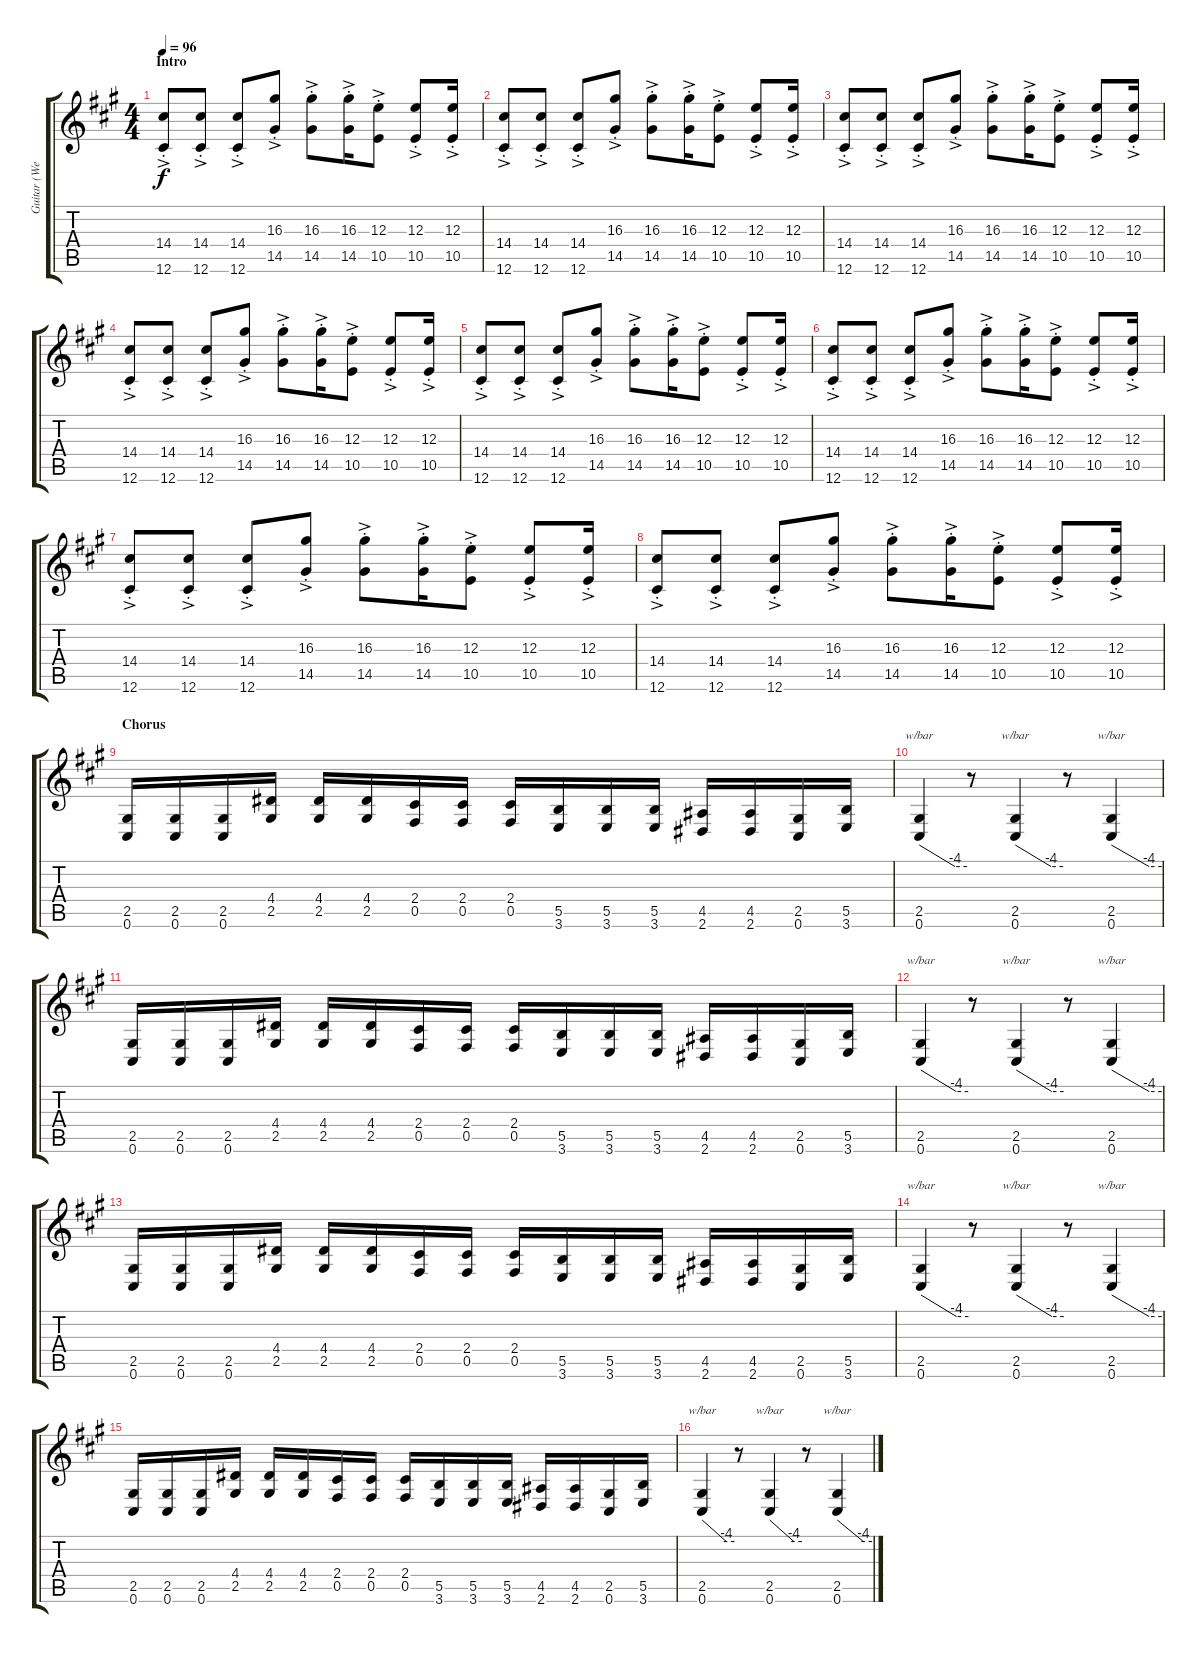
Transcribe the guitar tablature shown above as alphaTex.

\track ("Guitar (Wes Borland)" "Guitar (We") {instrument distortionguitar}
\staff {score tabs}
\tuning (Db4 Ab3 E3 B2 Gb2 Db2) {hide}
\ts (4 4)
\section ("" "Intro")
\tempo 96
\clef g2
\ks a
(14.4{ac st} 12.6{ac st}).8{dy f instrument distortionguitar} (14.4{ac st} 12.6{ac st}).8 (14.4{ac st} 12.6{ac st}).8 (16.3{ac st} 14.5{ac st}).8 (16.3{ac st} 14.5{ac st}).8 (16.3{ac st} 14.5{ac st}).16 (12.3{ac st} 10.5{ac st}).8 (12.3{ac st} 10.5{ac st}).8 (12.3{ac st} 10.5{ac st}).16 |
(14.4{ac st} 12.6{ac st}).8 (14.4{ac st} 12.6{ac st}).8 (14.4{ac st} 12.6{ac st}).8 (16.3{ac st} 14.5{ac st}).8 (16.3{ac st} 14.5{ac st}).8 (16.3{ac st} 14.5{ac st}).16 (12.3{ac st} 10.5{ac st}).8 (12.3{ac st} 10.5{ac st}).8 (12.3{ac st} 10.5{ac st}).16 |
(14.4{ac st} 12.6{ac st}).8 (14.4{ac st} 12.6{ac st}).8 (14.4{ac st} 12.6{ac st}).8 (16.3{ac st} 14.5{ac st}).8 (16.3{ac st} 14.5{ac st}).8 (16.3{ac st} 14.5{ac st}).16 (12.3{ac st} 10.5{ac st}).8 (12.3{ac st} 10.5{ac st}).8 (12.3{ac st} 10.5{ac st}).16 |
(14.4{ac st} 12.6{ac st}).8 (14.4{ac st} 12.6{ac st}).8 (14.4{ac st} 12.6{ac st}).8 (16.3{ac st} 14.5{ac st}).8 (16.3{ac st} 14.5{ac st}).8 (16.3{ac st} 14.5{ac st}).16 (12.3{ac st} 10.5{ac st}).8 (12.3{ac st} 10.5{ac st}).8 (12.3{ac st} 10.5{ac st}).16 |
(14.4{ac st} 12.6{ac st}).8 (14.4{ac st} 12.6{ac st}).8 (14.4{ac st} 12.6{ac st}).8 (16.3{ac st} 14.5{ac st}).8 (16.3{ac st} 14.5{ac st}).8 (16.3{ac st} 14.5{ac st}).16 (12.3{ac st} 10.5{ac st}).8 (12.3{ac st} 10.5{ac st}).8 (12.3{ac st} 10.5{ac st}).16 |
(14.4{ac st} 12.6{ac st}).8 (14.4{ac st} 12.6{ac st}).8 (14.4{ac st} 12.6{ac st}).8 (16.3{ac st} 14.5{ac st}).8 (16.3{ac st} 14.5{ac st}).8 (16.3{ac st} 14.5{ac st}).16 (12.3{ac st} 10.5{ac st}).8 (12.3{ac st} 10.5{ac st}).8 (12.3{ac st} 10.5{ac st}).16 |
(14.4{ac st} 12.6{ac st}).8 (14.4{ac st} 12.6{ac st}).8 (14.4{ac st} 12.6{ac st}).8 (16.3{ac st} 14.5{ac st}).8 (16.3{ac st} 14.5{ac st}).8 (16.3{ac st} 14.5{ac st}).16 (12.3{ac st} 10.5{ac st}).8 (12.3{ac st} 10.5{ac st}).8 (12.3{ac st} 10.5{ac st}).16 |
(14.4{ac st} 12.6{ac st}).8 (14.4{ac st} 12.6{ac st}).8 (14.4{ac st} 12.6{ac st}).8 (16.3{ac st} 14.5{ac st}).8 (16.3{ac st} 14.5{ac st}).8 (16.3{ac st} 14.5{ac st}).16 (12.3{ac st} 10.5{ac st}).8 (12.3{ac st} 10.5{ac st}).8 (12.3{ac st} 10.5{ac st}).16 |
\section ("" "Chorus")
(2.5 0.6).16 (2.5 0.6).16 (2.5 0.6).16 (4.4 2.5).16 (4.4 2.5).16 (4.4 2.5).16 (2.4 0.5).16 (2.4 0.5).16 (2.4 0.5).16 (5.5 3.6).16 (5.5 3.6).16 (5.5 3.6).16 (4.5 2.6).16 (4.5 2.6).16 (2.5 0.6).16 (5.5 3.6).16 |
(2.5 0.6).4{tbe (custom default 0 0 45 -16 60 -16)} r.8 (2.5 0.6).4{tbe (custom default 0 0 45 -16 60 -16)} r.8 (2.5 0.6).4{tbe (custom default 0 0 45 -16 60 -16)} |
(2.5 0.6).16 (2.5 0.6).16 (2.5 0.6).16 (4.4 2.5).16 (4.4 2.5).16 (4.4 2.5).16 (2.4 0.5).16 (2.4 0.5).16 (2.4 0.5).16 (5.5 3.6).16 (5.5 3.6).16 (5.5 3.6).16 (4.5 2.6).16 (4.5 2.6).16 (2.5 0.6).16 (5.5 3.6).16 |
(2.5 0.6).4{tbe (custom default 0 0 45 -16 60 -16)} r.8 (2.5 0.6).4{tbe (custom default 0 0 45 -16 60 -16)} r.8 (2.5 0.6).4{tbe (custom default 0 0 45 -16 60 -16)} |
(2.5 0.6).16 (2.5 0.6).16 (2.5 0.6).16 (4.4 2.5).16 (4.4 2.5).16 (4.4 2.5).16 (2.4 0.5).16 (2.4 0.5).16 (2.4 0.5).16 (5.5 3.6).16 (5.5 3.6).16 (5.5 3.6).16 (4.5 2.6).16 (4.5 2.6).16 (2.5 0.6).16 (5.5 3.6).16 |
(2.5 0.6).4{tbe (custom default 0 0 45 -16 60 -16)} r.8 (2.5 0.6).4{tbe (custom default 0 0 45 -16 60 -16)} r.8 (2.5 0.6).4{tbe (custom default 0 0 45 -16 60 -16)} |
(2.5 0.6).16 (2.5 0.6).16 (2.5 0.6).16 (4.4 2.5).16 (4.4 2.5).16 (4.4 2.5).16 (2.4 0.5).16 (2.4 0.5).16 (2.4 0.5).16 (5.5 3.6).16 (5.5 3.6).16 (5.5 3.6).16 (4.5 2.6).16 (4.5 2.6).16 (2.5 0.6).16 (5.5 3.6).16 |
(2.5 0.6).4{tbe (custom default 0 0 45 -16 60 -16)} r.8 (2.5 0.6).4{tbe (custom default 0 0 45 -16 60 -16)} r.8 (2.5 0.6).4{tbe (custom default 0 0 45 -16 60 -16)}
